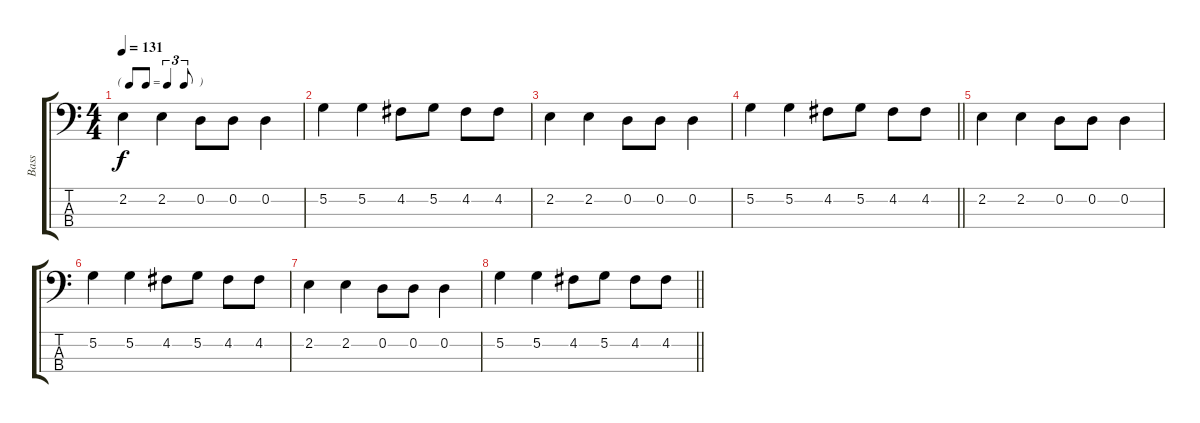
\track ("Bass" "Bass") {instrument electricbasspick}
\staff {score tabs}
\tuning (G2 D2 A1 E1) {hide}
\ts (4 4)
\tf triplet8th
\tempo 131
\clef f4
\ks c
2.2.4{dy f} 2.2.4 0.2.8 0.2.8 0.2.4 |
5.2.4 5.2.4 4.2.8 5.2.8 4.2.8 4.2.8 |
2.2.4 2.2.4 0.2.8 0.2.8 0.2.4 |
\barLineRight lightlight
5.2.4 5.2.4 4.2.8 5.2.8 4.2.8 4.2.8 |
2.2.4 2.2.4 0.2.8 0.2.8 0.2.4 |
5.2.4 5.2.4 4.2.8 5.2.8 4.2.8 4.2.8 |
2.2.4 2.2.4 0.2.8 0.2.8 0.2.4 |
\barLineRight lightlight
5.2.4 5.2.4 4.2.8 5.2.8 4.2.8 4.2.8
